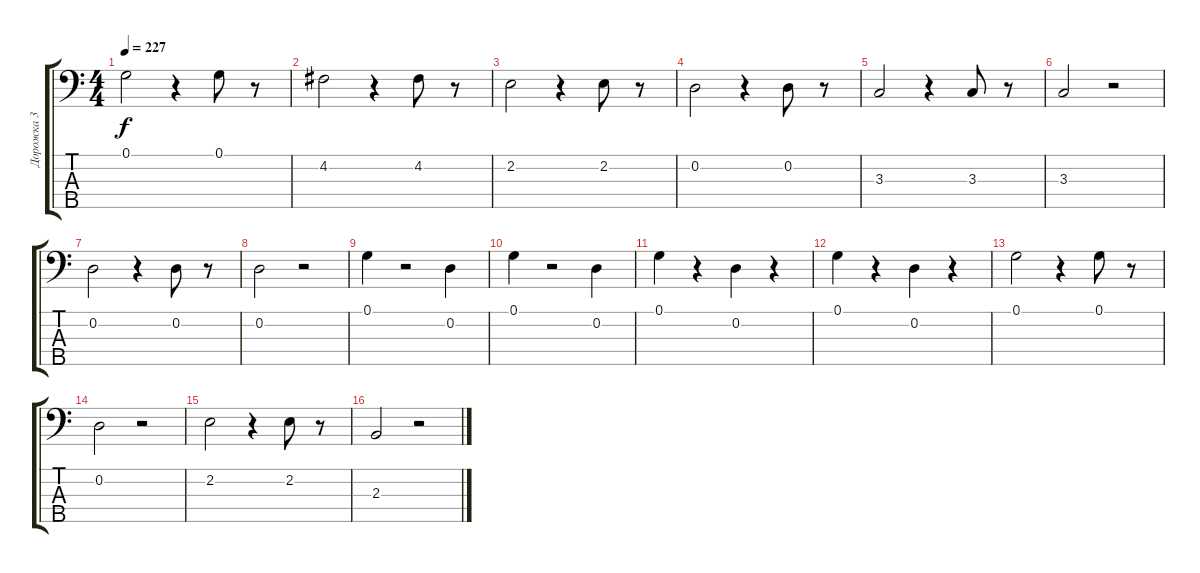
\track ("Дорожка 3" "Дорожка 3") {instrument fretlessbass}
\staff {score tabs}
\tuning (G2 D2 A1 E1 B0) {hide}
\ts (4 4)
\tempo 227
\clef f4
\ks c
0.1.2{dy f} r.4 0.1.8 r.8 |
4.2.2 r.4 4.2.8 r.8 |
2.2.2 r.4 2.2.8 r.8 |
0.2.2 r.4 0.2.8 r.8 |
3.3.2 r.4 3.3.8 r.8 |
3.3.2 r.2 |
0.2.2 r.4 0.2.8 r.8 |
0.2.2 r.2 |
0.1.4 r.2 0.2.4 |
0.1.4 r.2 0.2.4 |
0.1.4 r.4 0.2.4 r.4 |
0.1.4 r.4 0.2.4 r.4 |
0.1.2 r.4 0.1.8 r.8 |
0.2.2 r.2 |
2.2.2 r.4 2.2.8 r.8 |
2.3.2 r.2
